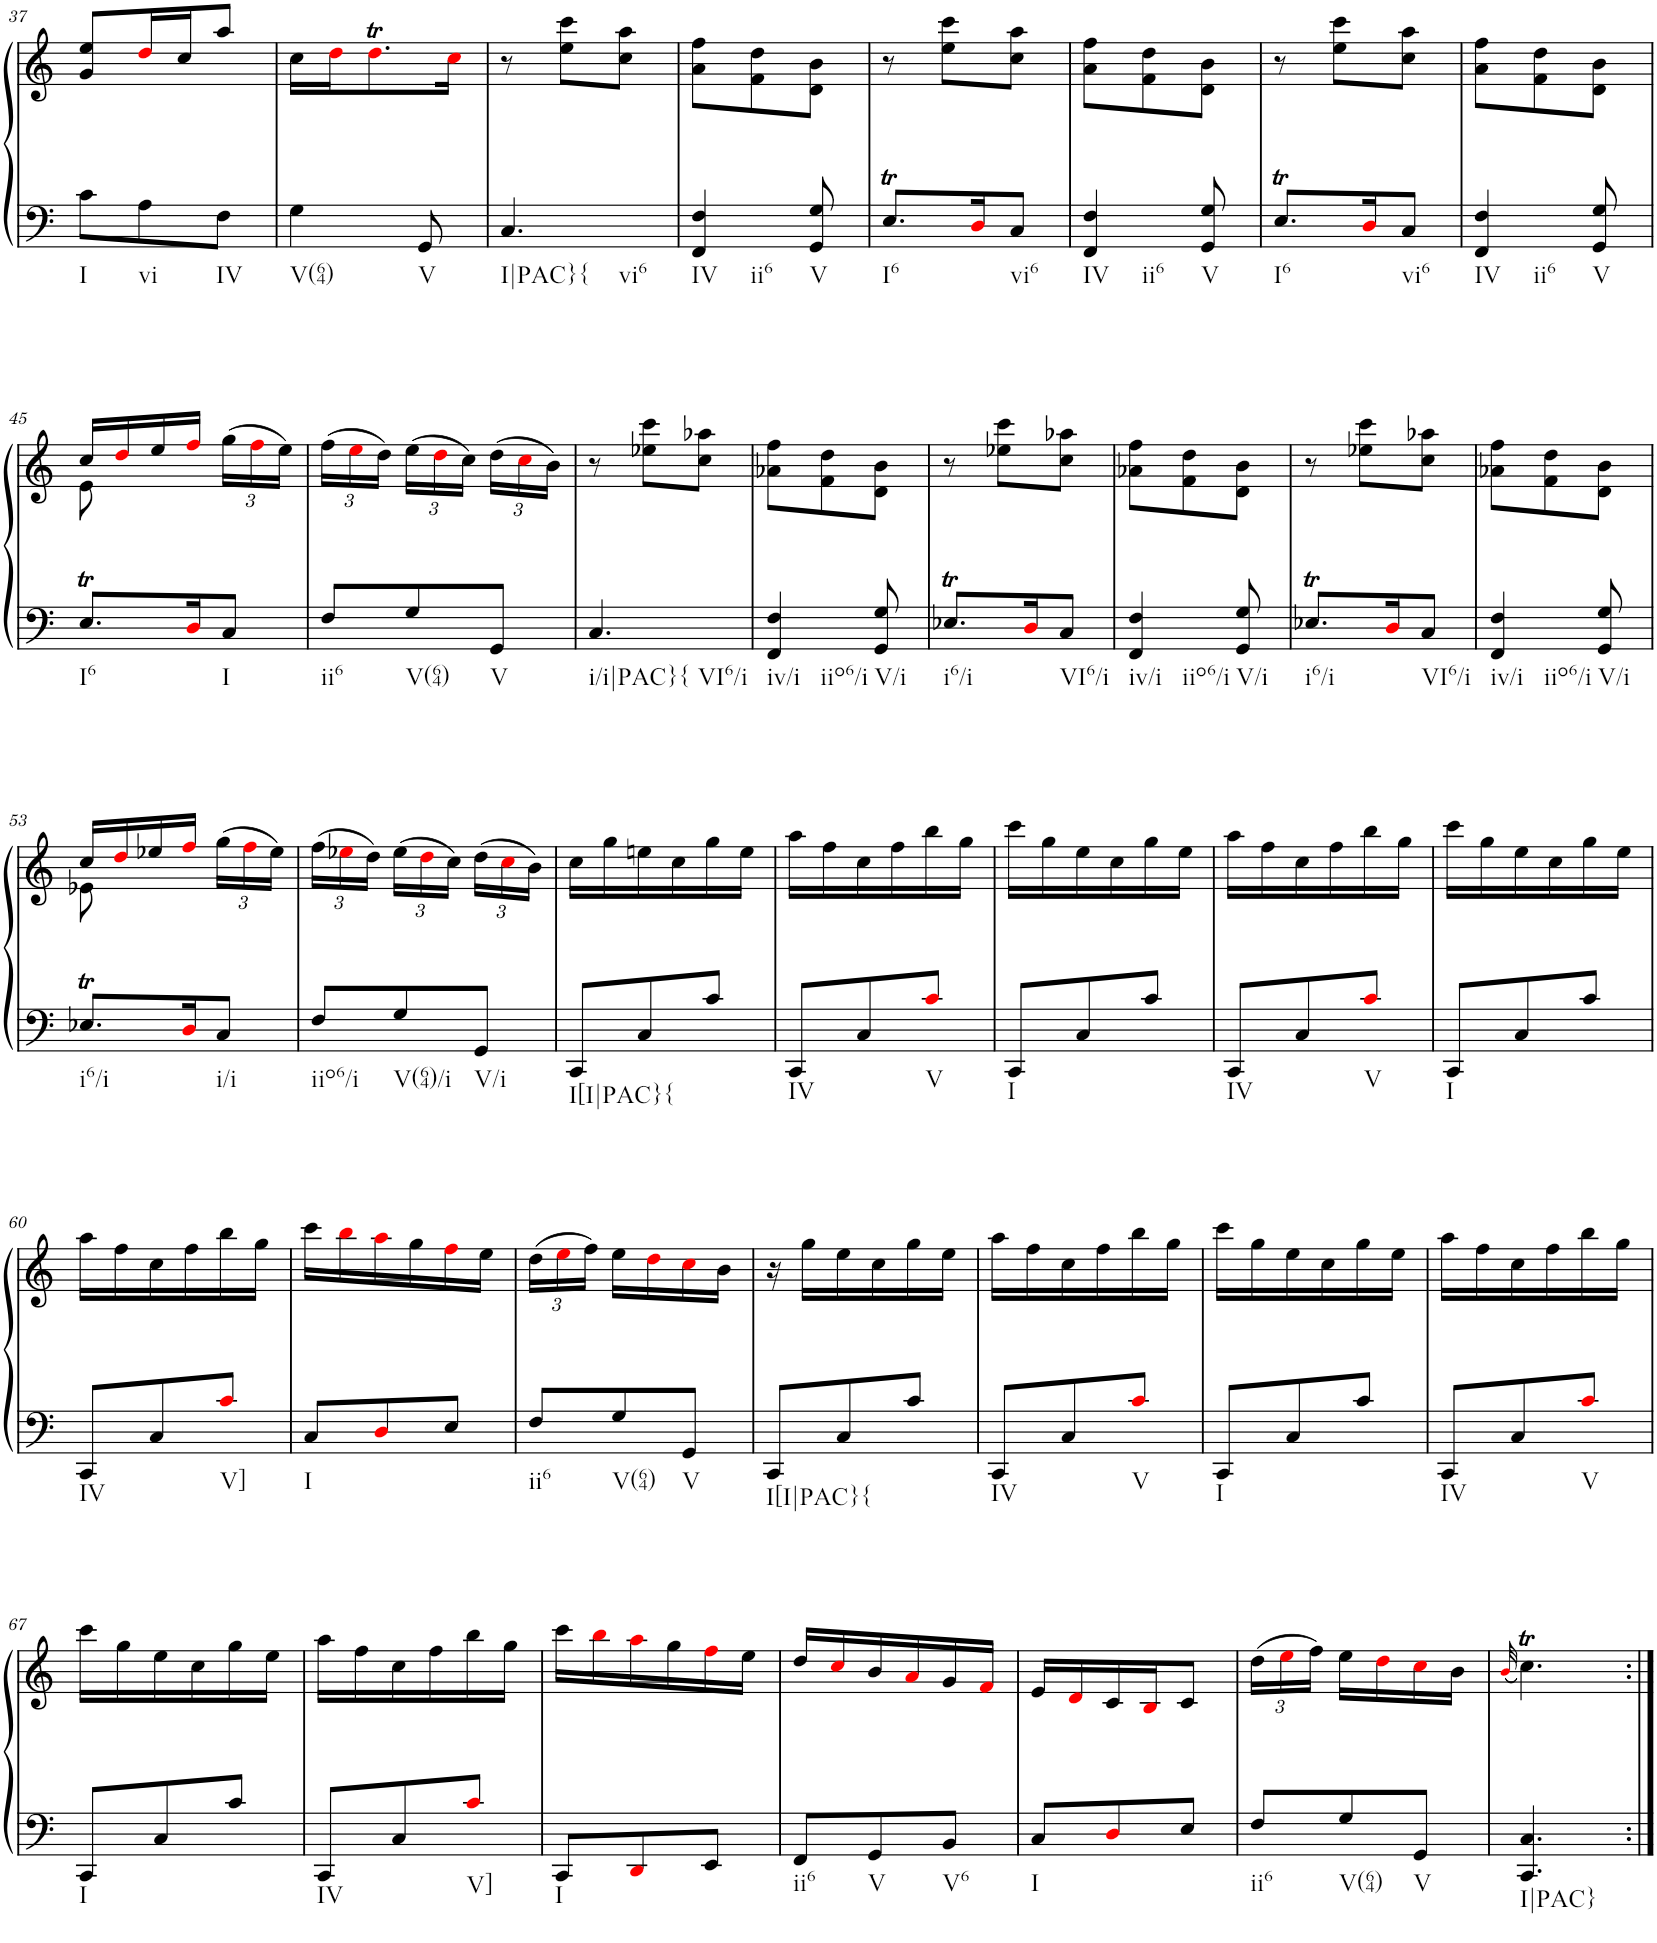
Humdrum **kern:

**kern	**kern
*part1	*part1
*staff2	*staff1
*I"Piano	*
*I'Pno.	*
!!LO:PB:g=z
*clefF4	*clefG2
*k[]	*k[]
*M3/8	*M3/8
=37	=37
!LO:TX:b:t=I	!
8c\L	8g/ 8ee/L
!LO:TX:b:t=vi	!
8A\	16ddi/L
.	16cc/J
!LO:TX:b:t=IV	!
8F\J	8aa/J
=38	=38
!LO:TX:b:t=V(64)	!
4G\	16cc\LL
.	16ddi\J
.	8.ddTi\
!LO:TX:b:t=V	!
8GG/	.
.	16cci\Jk
=39	=39
!LO:TX:b:t=I|PAC}{	!
!LO:TX:b:t=vi6	!
4.C/	8r
.	8ee\ 8ccc\L
.	8cc\ 8aa\J
=40	=40
!LO:TX:b:t=IV	!
!LO:TX:b:t=ii6	!
4FF/ 4F/	8a\ 8ff\L
.	8f\ 8dd\
!LO:TX:b:t=V	!
8GG/ 8G/	8d\ 8b\J
=41	=41
!LO:TX:b:t=I6	!
8.Et/L	8r
.	8ee\ 8ccc\L
16Di/K	.
!LO:TX:b:t=vi6	!
8C/J	8cc\ 8aa\J
=42	=42
!LO:TX:b:t=IV	!
!LO:TX:b:t=ii6	!
4FF/ 4F/	8a\ 8ff\L
.	8f\ 8dd\
!LO:TX:b:t=V	!
8GG/ 8G/	8d\ 8b\J
=43	=43
!LO:TX:b:t=I6	!
8.Et/L	8r
.	8ee\ 8ccc\L
16Di/K	.
!LO:TX:b:t=vi6	!
8C/J	8cc\ 8aa\J
=44	=44
!LO:TX:b:t=IV	!
!LO:TX:b:t=ii6	!
4FF/ 4F/	8a\ 8ff\L
.	8f\ 8dd\
!LO:TX:b:t=V	!
8GG/ 8G/	8d\ 8b\J
!!LO:LB:g=z
=45	=45
*	*^
!LO:TX:b:t=I6	!	!
8.Et/L	16cc/LL	8e\
.	16ddi/	.
.	16ee/	4ryy
16Di/K	16ffi/JJ	.
*	*Xbrackettup	*
!LO:TX:b:t=I	!	!
8C/J	(24gg\LL	.
.	24ffi\	.
.	24ee\JJ)	.
*	*v	*v
=46	=46
!LO:TX:b:t=ii6	!
8F/L	(24ff\LL
.	24eei\
.	24dd\JJ)
!LO:TX:b:t=V(64)	!
8G/	(24ee\LL
.	24ddi\
.	24cc\JJ)
!LO:TX:b:t=V	!
8GG/J	(24dd\LL
.	24cci\
.	24b\JJ)
=47	=47
!LO:TX:b:t=i/i|PAC}{	!
!LO:TX:b:t=VI6/i	!
4.C/	8r
.	8ee-X\ 8ccc\L
.	8cc\ 8aa-X\J
=48	=48
!LO:TX:b:t=iv/i	!
!LO:TX:b:t=iio6/i	!
4FF/ 4F/	8a-X\ 8ff\L
.	8f\ 8dd\
!LO:TX:b:t=V/i	!
8GG/ 8G/	8d\ 8b\J
=49	=49
!LO:TX:b:t=i6/i	!
8.E-XT/L	8r
.	8ee-X\ 8ccc\L
16Di/K	.
!LO:TX:b:t=VI6/i	!
8C/J	8cc\ 8aa-X\J
=50	=50
!LO:TX:b:t=iv/i	!
!LO:TX:b:t=iio6/i	!
4FF/ 4F/	8a-X\ 8ff\L
.	8f\ 8dd\
!LO:TX:b:t=V/i	!
8GG/ 8G/	8d\ 8b\J
=51	=51
!LO:TX:b:t=i6/i	!
8.E-XT/L	8r
.	8ee-X\ 8ccc\L
16Di/K	.
!LO:TX:b:t=VI6/i	!
8C/J	8cc\ 8aa-X\J
=52	=52
!LO:TX:b:t=iv/i	!
!LO:TX:b:t=iio6/i	!
4FF/ 4F/	8a-X\ 8ff\L
.	8f\ 8dd\
!LO:TX:b:t=V/i	!
8GG/ 8G/	8d\ 8b\J
!!LO:LB:g=z
=53	=53
*	*^
!LO:TX:b:t=i6/i	!	!
8.E-XT/L	16cc/LL	8e-X\
.	16ddi/	.
.	16ee-X/	4ryy
16Di/K	16ffi/JJ	.
!LO:TX:b:t=i/i	!	!
8C/J	(24gg\LL	.
.	24ffi\	.
.	24ee-\JJ)	.
*	*v	*v
=54	=54
!LO:TX:b:t=iio6/i	!
8F/L	(24ff\LL
.	24ee-Xi\
.	24dd\JJ)
!LO:TX:b:t=V(64)/i	!
8G/	(24ee-\LL
.	24ddi\
.	24cc\JJ)
!LO:TX:b:t=V/i	!
8GG/J	(24dd\LL
.	24cci\
.	24b\JJ)
=55	=55
!LO:TX:b:t=I[I|PAC}{	!
8CC/L	16cc\LL
.	16gg\
8C/	16een\
.	16cc\
8c/J	16gg\
.	16ee\JJ
=56	=56
!LO:TX:b:t=IV	!
8CC/L	16aa\LL
.	16ff\
8C/	16cc\
.	16ff\
!LO:TX:b:t=V	!
8ci/J	16bb\
.	16gg\JJ
=57	=57
!LO:TX:b:t=I	!
8CC/L	16ccc\LL
.	16gg\
8C/	16ee\
.	16cc\
8c/J	16gg\
.	16ee\JJ
=58	=58
!LO:TX:b:t=IV	!
8CC/L	16aa\LL
.	16ff\
8C/	16cc\
.	16ff\
!LO:TX:b:t=V	!
8ci/J	16bb\
.	16gg\JJ
=59	=59
!LO:TX:b:t=I	!
8CC/L	16ccc\LL
.	16gg\
8C/	16ee\
.	16cc\
8c/J	16gg\
.	16ee\JJ
!!LO:LB:g=z
=60	=60
!LO:TX:b:t=IV	!
8CC/L	16aa\LL
.	16ff\
8C/	16cc\
.	16ff\
!LO:TX:b:t=V]	!
8ci/J	16bb\
.	16gg\JJ
=61	=61
!LO:TX:b:t=I	!
8C/L	16ccc\LL
.	16bbi\
8Di/	16aai\
.	16gg\
8E/J	16ffi\
.	16ee\JJ
=62	=62
!LO:TX:b:t=ii6	!
8F/L	(24dd\LL
.	24eei\
.	24ff\JJ)
!LO:TX:b:t=V(64)	!
8G/	16ee\LL
.	16ddi\
!LO:TX:b:t=V	!
8GG/J	16cci\
.	16b\JJ
=63	=63
!LO:TX:b:t=I[I|PAC}{	!
8CC/L	16r
.	16gg\LL
8C/	16ee\
.	16cc\
8c/J	16gg\
.	16ee\JJ
=64	=64
!LO:TX:b:t=IV	!
8CC/L	16aa\LL
.	16ff\
8C/	16cc\
.	16ff\
!LO:TX:b:t=V	!
8ci/J	16bb\
.	16gg\JJ
=65	=65
!LO:TX:b:t=I	!
8CC/L	16ccc\LL
.	16gg\
8C/	16ee\
.	16cc\
8c/J	16gg\
.	16ee\JJ
=66	=66
!LO:TX:b:t=IV	!
8CC/L	16aa\LL
.	16ff\
8C/	16cc\
.	16ff\
!LO:TX:b:t=V	!
8ci/J	16bb\
.	16gg\JJ
!!LO:LB:g=z
=67	=67
!LO:TX:b:t=I	!
8CC/L	16ccc\LL
.	16gg\
8C/	16ee\
.	16cc\
8c/J	16gg\
.	16ee\JJ
=68	=68
!LO:TX:b:t=IV	!
8CC/L	16aa\LL
.	16ff\
8C/	16cc\
.	16ff\
!LO:TX:b:t=V]	!
8ci/J	16bb\
.	16gg\JJ
=69	=69
!LO:TX:b:t=I	!
8CC/L	16ccc\LL
.	16bbi\
8DDi/	16aai\
.	16gg\
8EE/J	16ffi\
.	16ee\JJ
=70	=70
!LO:TX:b:t=ii6	!
8FF/L	16dd/LL
.	16cci/
!LO:TX:b:t=V	!
8GG/	16b/
.	16ai/
!LO:TX:b:t=V6	!
8BB/J	16g/
.	16fi/JJ
=71	=71
!LO:TX:b:t=I	!
8C/L	16e/LL
.	16di/
8Di/	16c/
.	16Bi/J
8E/J	8c/J
=72	=72
!LO:TX:b:t=ii6	!
8F/L	(24dd\LL
.	24eei\
.	24ff\JJ)
!LO:TX:b:t=V(64)	!
8G/	16ee\LL
.	16ddi\
!LO:TX:b:t=V	!
8GG/J	16cci\
.	16b\JJ
=73	=73
.	(32qbi/
!LO:TX:b:t=I|PAC}	!
4.CC/ 4.C/	4.ccT\)
=:|!	=:|!
*-	*-
